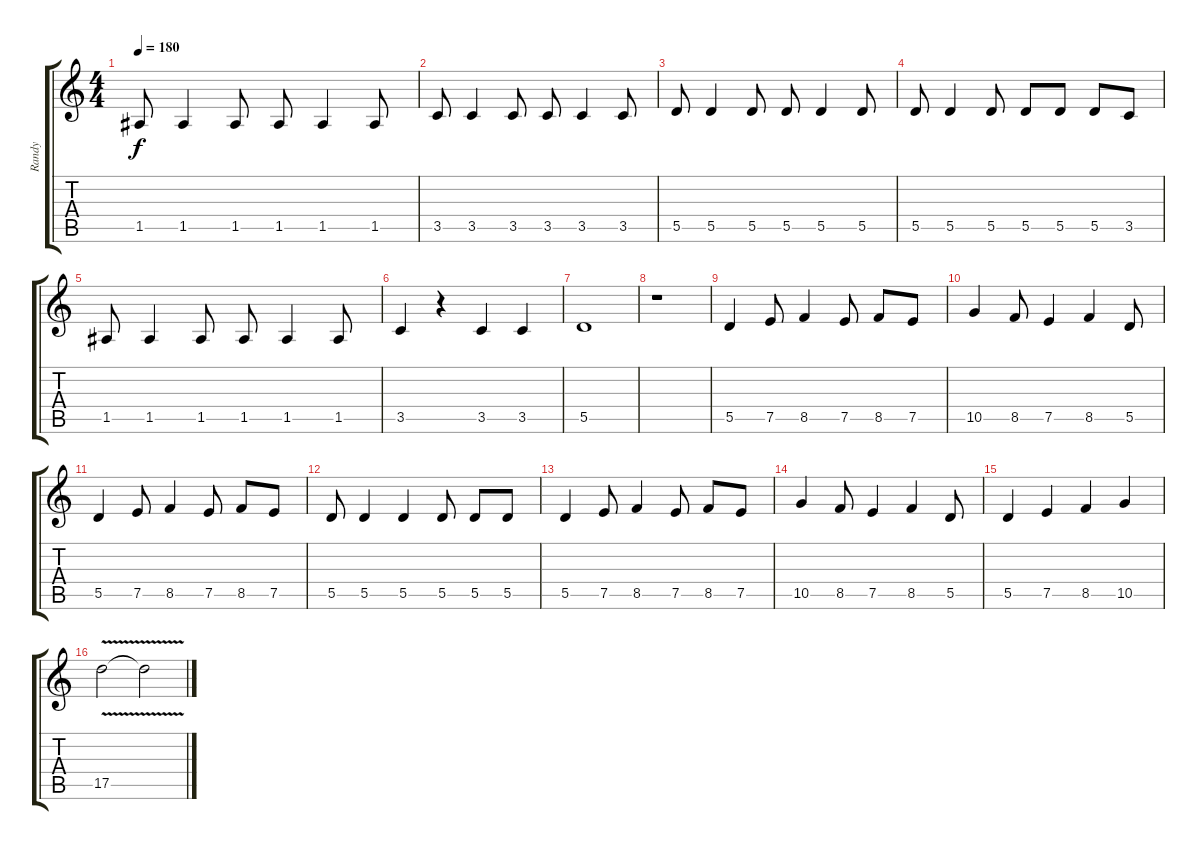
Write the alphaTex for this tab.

\track ("Randy" "Randy") {instrument electricbasspick}
\staff {score tabs}
\tuning (E4 B3 G3 D3 A2 E2) {hide}
\ts (4 4)
\tempo 180
\clef g2
\ks c
1.5.8{dy f} 1.5.4 1.5.8 1.5.8 1.5.4 1.5.8 |
3.5.8 3.5.4 3.5.8 3.5.8 3.5.4 3.5.8 |
5.5.8 5.5.4 5.5.8 5.5.8 5.5.4 5.5.8 |
5.5.8 5.5.4 5.5.8 5.5.8 5.5.8 5.5.8 3.5.8 |
1.5.8 1.5.4 1.5.8 1.5.8 1.5.4 1.5.8 |
3.5.4 r.4 3.5.4 3.5.4 |
5.5.1 |
r.1 |
5.5.4 7.5.8 8.5.4 7.5.8 8.5.8 7.5.8 |
10.5.4 8.5.8 7.5.4 8.5.4 5.5.8 |
5.5.4 7.5.8 8.5.4 7.5.8 8.5.8 7.5.8 |
5.5.8 5.5.4 5.5.4 5.5.8 5.5.8 5.5.8 |
5.5.4 7.5.8 8.5.4 7.5.8 8.5.8 7.5.8 |
10.5.4 8.5.8 7.5.4 8.5.4 5.5.8 |
5.5.4 7.5.4 8.5.4 10.5.4 |
17.5{v}.2 17.5{t}.2
